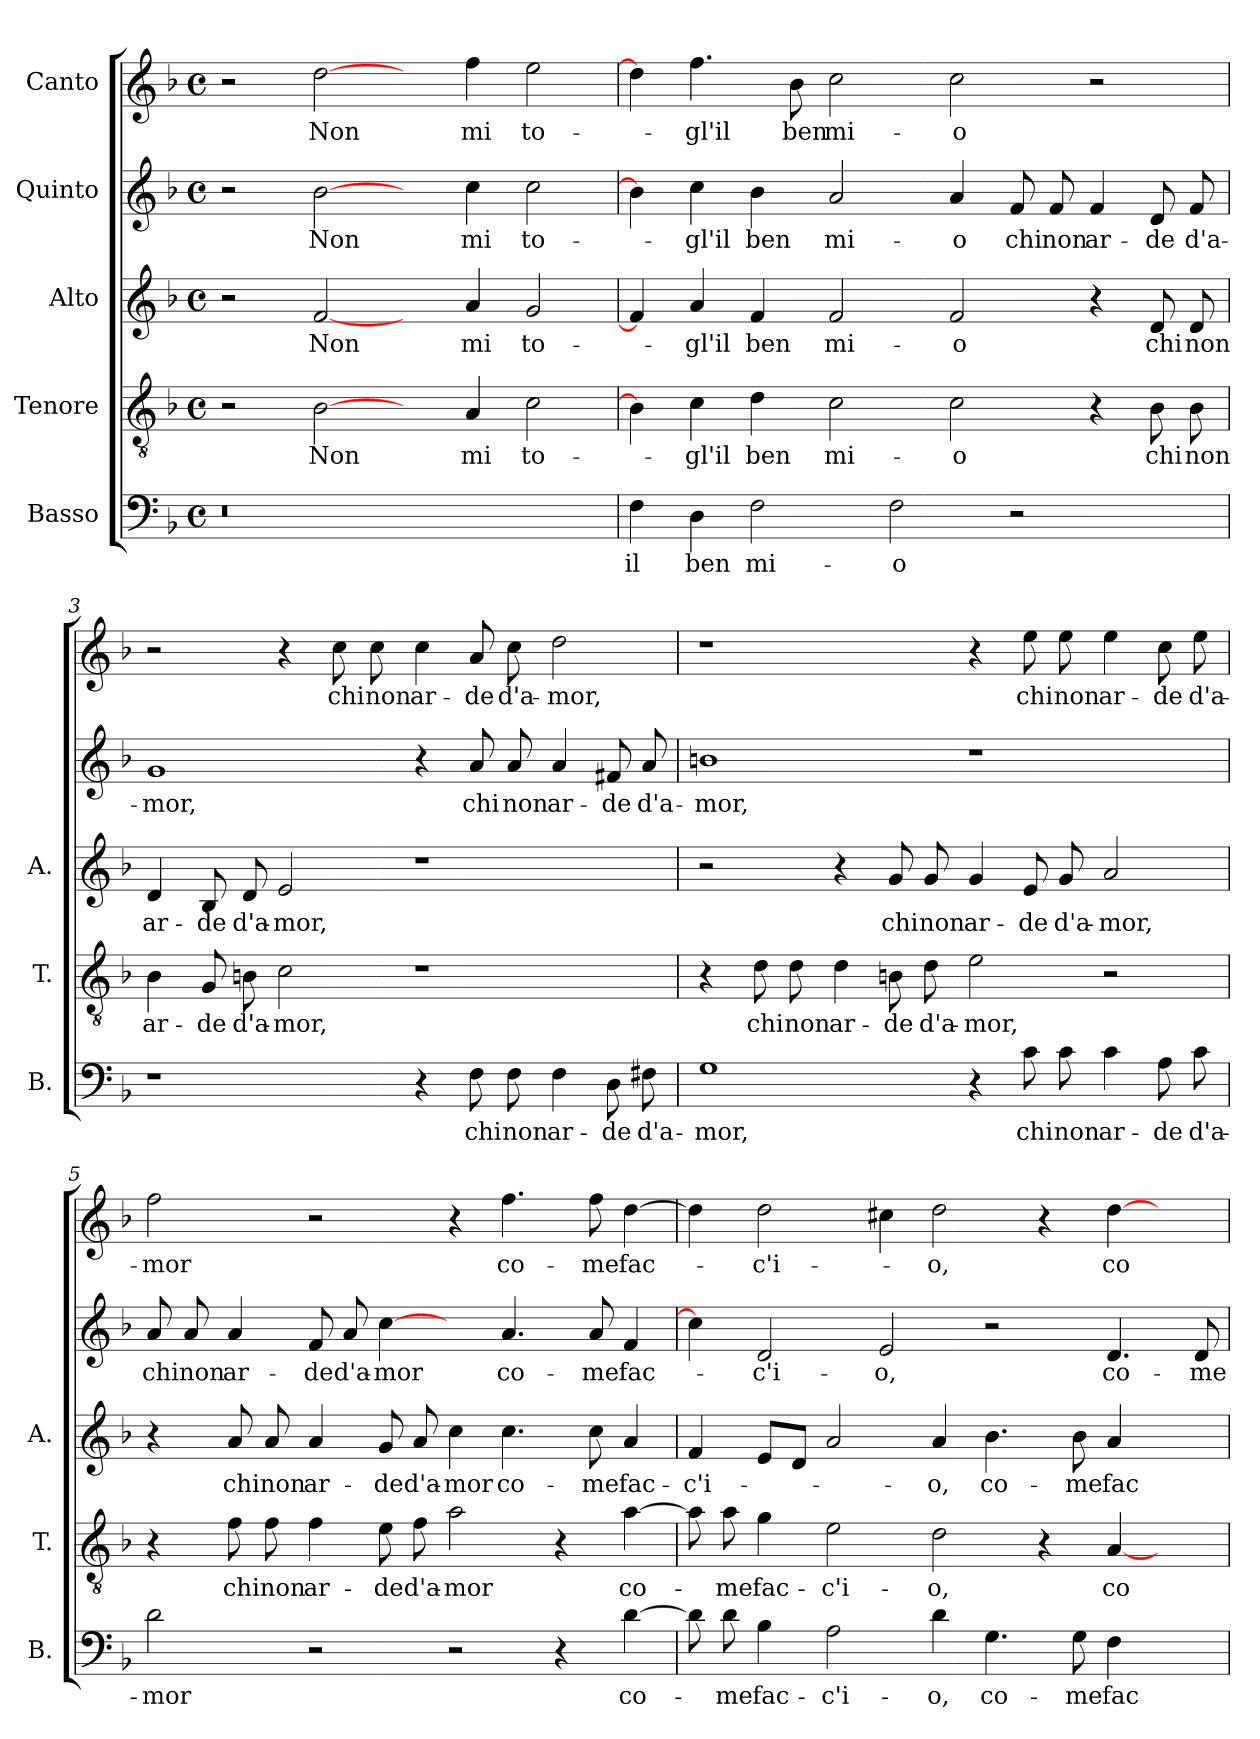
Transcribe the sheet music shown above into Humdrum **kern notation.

**kern	**text	**kern	**text	**kern	**text	**kern	**text	**kern	**text
*part5	*part5	*part4	*part4	*part3	*part3	*part2	*part2	*part1	*part1
*staff5	*staff5	*staff4	*staff4	*staff3	*staff3	*staff2	*staff2	*staff1	*staff1
*I"Basso	*	*I"Tenore	*	*I"Alto	*	*I"Quinto	*	*I"Canto	*
*I'B.	*	*I'T.	*	*I'A.	*	*	*	*	*
*clefF4	*	*clefGv2	*	*clefG2	*	*clefG2	*	*clefG2	*
*k[b-]	*	*k[b-]	*	*k[b-]	*	*k[b-]	*	*k[b-]	*
*F:	*	*F:	*	*F:	*	*F:	*	*F:	*
*M4/4	*	*M4/4	*	*M4/4	*	*M4/4	*	*M4/4	*
*met(c)	*	*met(c)	*	*met(c)	*	*met(c)	*	*met(c)	*
=1	=1	=1	=1	=1	=1	=1	=1	=1	=1
!LO:N:vis=0	!	!	!	!	!	!	!	!	!
1r	.	2r	.	2r	.	2r	.	2r	.
.	.	[2B-\	Non	[2f/	Non	[2b-\	Non	[2dd\	Non
1ryy	.	4ryy	.	4ryy	.	4ryy	.	4ryy	.
.	.	4A/	mi	4a/	mi	4cc\	mi	4ff\	mi
.	.	2c\	to-	2g/	to-	2cc\	to-	2ee\	to-
=2	=2	=2	=2	=2	=2	=2	=2	=2	=2
4F\	il	4B-\]	.	4f/]	.	4b-\]	.	4dd\]	.
4D\	ben	4c\	-gl'il	4a/	-gl'il	4cc\	-gl'il	4.ff\	-gl'il
2F\	mi-	4d\	ben	4f/	ben	4b-\	ben	.	.
.	.	.	.	.	.	.	.	8b-\	ben
.	.	2c\	mi-	2f/	mi-	2a/	mi-	2cc\	mi-
2F\	-o	.	.	.	.	.	.	.	.
.	.	2c\	-o	2f/	-o	4a/	-o	2cc\	-o
2r	.	.	.	.	.	8f/	chi	.	.
.	.	.	.	.	.	8f/	non	.	.
.	.	4r	.	4r	.	4f/	ar-	2r	.
4ryy	.	8B-\	chi	8d/	chi	8d/	-de	.	.
.	.	8B-\	non	8d/	non	8f/	d'a-	.	.
=3	=3	=3	=3	=3	=3	=3	=3	=3	=3
1r	.	4B-\	ar-	4d/	ar-	1g/	-mor,	2r	.
.	.	8G/	-de	8B-/	-de	.	.	.	.
.	.	8Bn\	d'a-	8d/	d'a-	.	.	.	.
.	.	2c\	-mor,	2e/	-mor,	.	.	4r	.
.	.	.	.	.	.	.	.	8cc\	chi
.	.	.	.	.	.	.	.	8cc\	non
4r	.	1r	.	1r	.	4r	.	4cc\	ar-
8F\	chi	.	.	.	.	8a/	chi	8a/	-de
8F\	non	.	.	.	.	8a/	non	8cc\	d'a-
4F\	ar-	.	.	.	.	4a/	ar-	2dd\	-mor,
8D\	-de	.	.	.	.	8f#X/	-de	.	.
8F#X\	d'a-	.	.	.	.	8a/	d'a-	.	.
=4	=4	=4	=4	=4	=4	=4	=4	=4	=4
1G\	-mor,	4r	.	2r	.	1bn\	-mor,	1r	.
.	.	8d\	chi	.	.	.	.	.	.
.	.	8d\	non	.	.	.	.	.	.
.	.	4d\	ar-	4r	.	.	.	.	.
.	.	8Bn\	-de	8g/	chi	.	.	.	.
.	.	8d\	d'a-	8g/	non	.	.	.	.
4r	.	2e\	-mor,	4g/	ar-	1r	.	4r	.
8c\	chi	.	.	8e/	-de	.	.	8ee\	chi
8c\	non	.	.	8g/	d'a-	.	.	8ee\	non
4c\	ar-	2r	.	2a/	-mor,	.	.	4ee\	ar-
8A\	-de	.	.	.	.	.	.	8cc\	-de
8c\	d'a-	.	.	.	.	.	.	8ee\	d'a-
=5	=5	=5	=5	=5	=5	=5	=5	=5	=5
2d\	-mor	4r	.	4r	.	8a/	chi	2ff\	-mor
.	.	.	.	.	.	8a/	non	.	.
.	.	8f\	chi	8a/	chi	4a/	ar-	.	.
.	.	8f\	non	8a/	non	.	.	.	.
2r	.	4f\	ar-	4a/	ar-	8f/	-de	2r	.
.	.	.	.	.	.	8a/	d'a-	.	.
.	.	8e\	-de	8g/	-de	[4cc\	-mor	.	.
.	.	8f\	d'a-	8a/	d'a-	.	.	.	.
2r	.	2a\	-mor	4cc\	-mor	4ryy	.	4r	.
.	.	.	.	4.cc\	co-	4.a/	co-	4.ff\	co-
4r	.	4r	.	.	.	.	.	.	.
.	.	.	.	8cc\	-me	8a/	-me	8ff\	-me
[4d\	co-	[4a\	co-	4a/	fac-	4f/	fac-	[4dd\	fac-
=6	=6	=6	=6	=6	=6	=6	=6	=6	=6
8d\]	.	8a\]	.	4f/	-c'i-	4cc\]	.	4dd\]	.
8d\	-me	8a\	-me	.	.	.	.	.	.
4B-\	fac-	4g\	fac-	8e/L	.	2d/	-c'i-	2dd\	-c'i-
.	.	.	.	8d/J	.	.	.	.	.
2A\	-c'i-	2e\	-c'i-	2a/	.	.	.	.	.
.	.	.	.	.	.	2e/	-o,	4cc#X\	.
4d\	-o,	2d\	-o,	4a/	-o,	.	.	2dd\	-o,
4.G\	co-	.	.	4.b-\	co-	2r	.	.	.
.	.	4r	.	.	.	.	.	4r	.
8G\	-me	.	.	8b-\	-me	.	.	.	.
4F\	fac-	[4A/	co-	4a/	fac-	4.d/	co-	[4dd\	co-
4ryy	.	4ryy	.	4ryy	.	.	.	4ryy	.
.	.	.	.	.	.	8d/	-me	.	.
=	=	=	=	=	=	=	=	=	=
*-	*-	*-	*-	*-	*-	*-	*-	*-	*-
